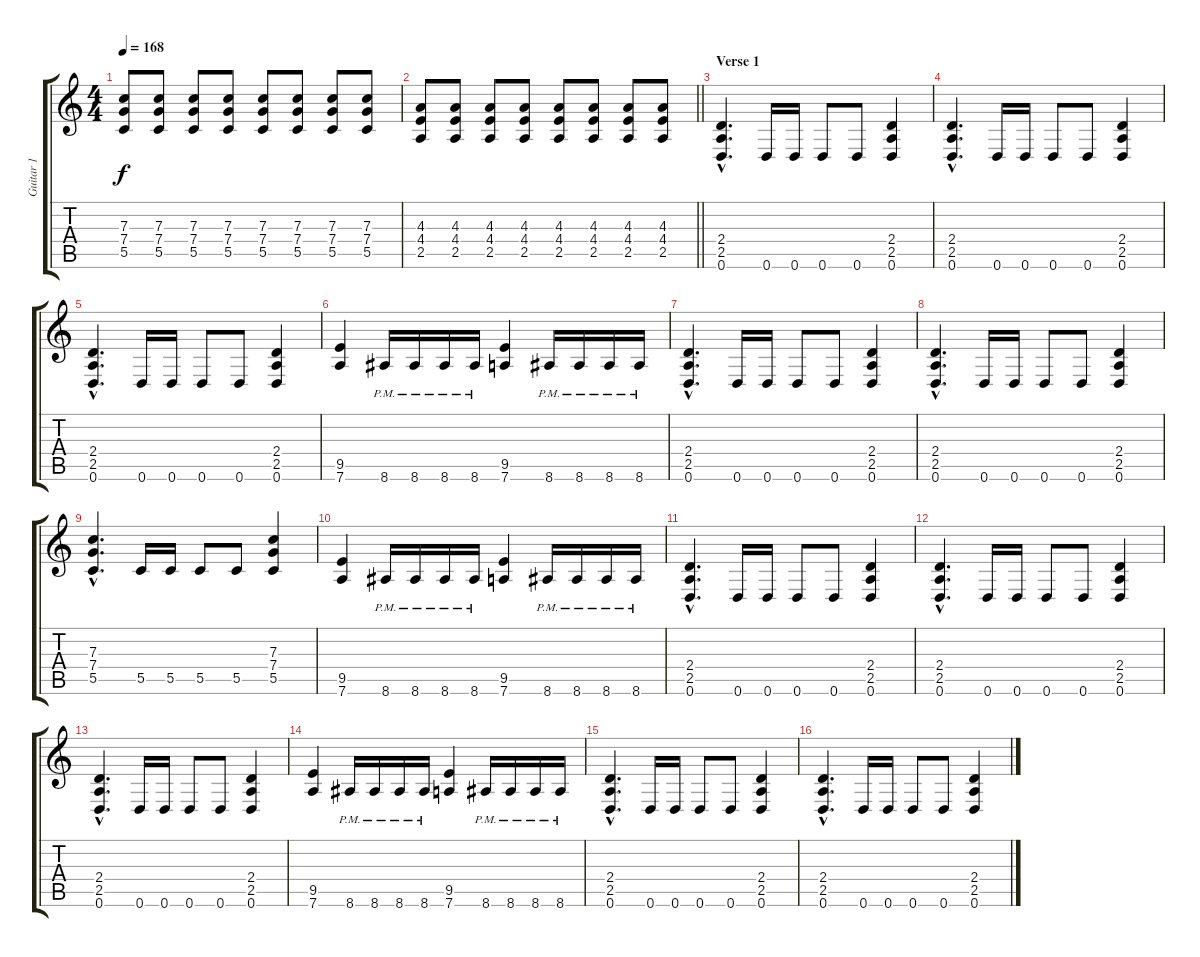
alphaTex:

\track ("Guitar 1" "Guitar 1") {instrument distortionguitar}
\staff {score tabs}
\tuning (D4 A3 F3 C3 G2 D2) {hide}
\ts (4 4)
\tempo 168
\clef g2
\ks c
(7.3 7.4 5.5).8{dy f} (7.3 7.4 5.5).8 (7.3 7.4 5.5).8 (7.3 7.4 5.5).8 (7.3 7.4 5.5).8 (7.3 7.4 5.5).8 (7.3 7.4 5.5).8 (7.3 7.4 5.5).8 |
\barLineRight lightlight
(4.3 4.4 2.5).8 (4.3 4.4 2.5).8 (4.3 4.4 2.5).8 (4.3 4.4 2.5).8 (4.3 4.4 2.5).8 (4.3 4.4 2.5).8 (4.3 4.4 2.5).8 (4.3 4.4 2.5).8 |
\section ("" "Verse 1")
(2.4{hac} 2.5{hac} 0.6{hac}).4{d} 0.6.16 0.6.16 0.6.8 0.6.8 (2.4 2.5 0.6).4 |
(2.4{hac} 2.5{hac} 0.6{hac}).4{d} 0.6.16 0.6.16 0.6.8 0.6.8 (2.4 2.5 0.6).4 |
(2.4{hac} 2.5{hac} 0.6{hac}).4{d} 0.6.16 0.6.16 0.6.8 0.6.8 (2.4 2.5 0.6).4 |
(9.5 7.6).4 8.6{pm}.16 8.6{pm}.16 8.6{pm}.16 8.6{pm}.16 (9.5 7.6).4 8.6{pm}.16 8.6{pm}.16 8.6{pm}.16 8.6{pm}.16 |
(2.4{hac} 2.5{hac} 0.6{hac}).4{d} 0.6.16 0.6.16 0.6.8 0.6.8 (2.4 2.5 0.6).4 |
(2.4{hac} 2.5{hac} 0.6{hac}).4{d} 0.6.16 0.6.16 0.6.8 0.6.8 (2.4 2.5 0.6).4 |
(7.3{hac} 7.4{hac} 5.5{hac}).4{d} 5.5.16 5.5.16 5.5.8 5.5.8 (7.3 7.4 5.5).4 |
(9.5 7.6).4 8.6{pm}.16 8.6{pm}.16 8.6{pm}.16 8.6{pm}.16 (9.5 7.6).4 8.6{pm}.16 8.6{pm}.16 8.6{pm}.16 8.6{pm}.16 |
(2.4{hac} 2.5{hac} 0.6{hac}).4{d} 0.6.16 0.6.16 0.6.8 0.6.8 (2.4 2.5 0.6).4 |
(2.4{hac} 2.5{hac} 0.6{hac}).4{d} 0.6.16 0.6.16 0.6.8 0.6.8 (2.4 2.5 0.6).4 |
(2.4{hac} 2.5{hac} 0.6{hac}).4{d} 0.6.16 0.6.16 0.6.8 0.6.8 (2.4 2.5 0.6).4 |
(9.5 7.6).4 8.6{pm}.16 8.6{pm}.16 8.6{pm}.16 8.6{pm}.16 (9.5 7.6).4 8.6{pm}.16 8.6{pm}.16 8.6{pm}.16 8.6{pm}.16 |
(2.4{hac} 2.5{hac} 0.6{hac}).4{d} 0.6.16 0.6.16 0.6.8 0.6.8 (2.4 2.5 0.6).4 |
(2.4{hac} 2.5{hac} 0.6{hac}).4{d} 0.6.16 0.6.16 0.6.8 0.6.8 (2.4 2.5 0.6).4
